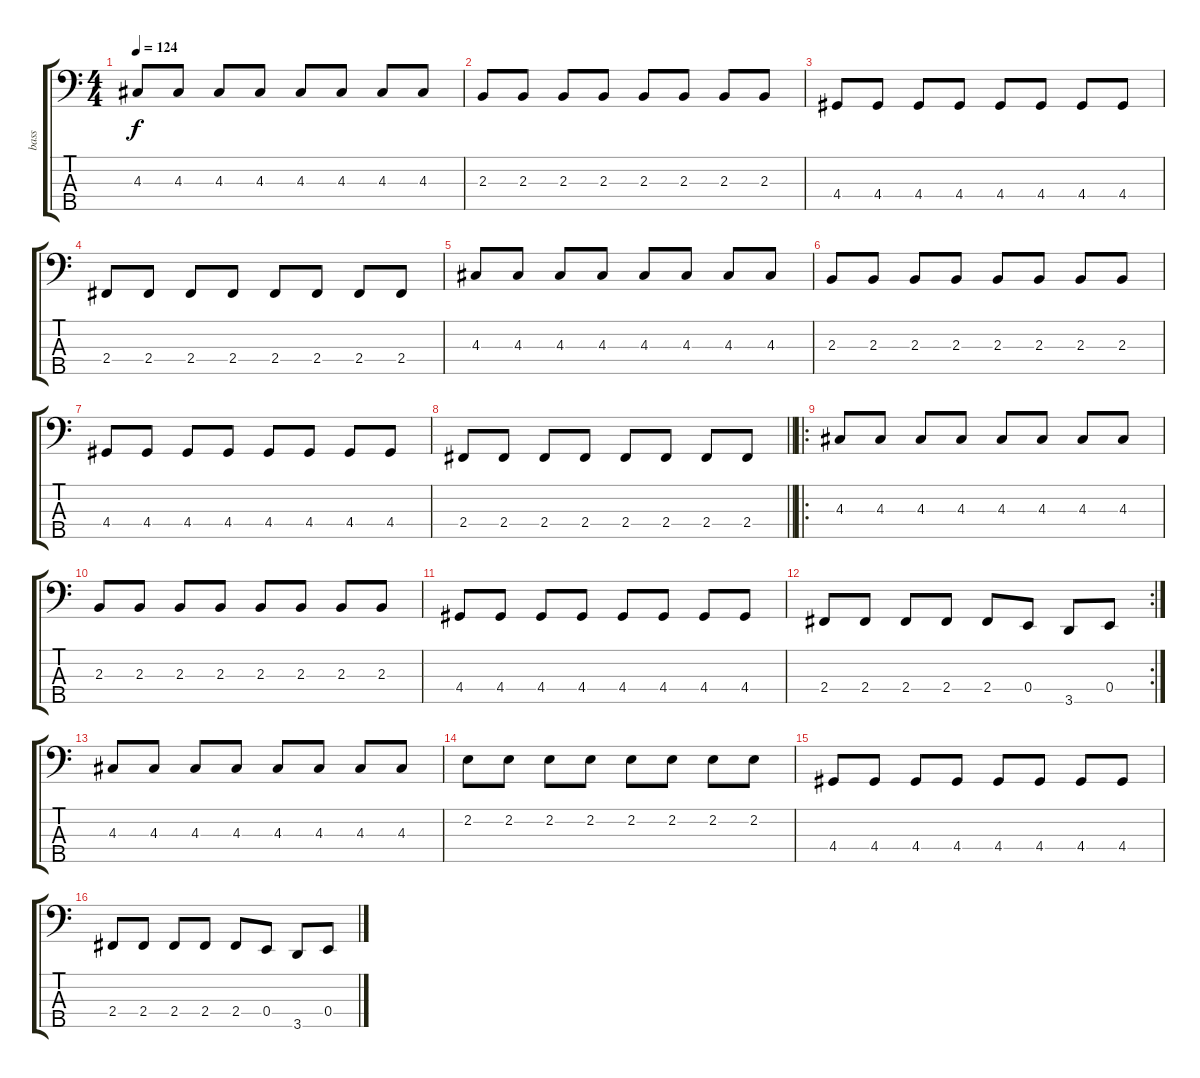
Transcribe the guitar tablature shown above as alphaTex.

\track ("bass" "bass") {instrument electricbasspick}
\staff {score tabs}
\tuning (G2 D2 A1 E1 B0) {hide}
\ts (4 4)
\tempo 124
\clef f4
\ks c
4.3.8{dy f} 4.3.8 4.3.8 4.3.8 4.3.8 4.3.8 4.3.8 4.3.8 |
2.3.8 2.3.8 2.3.8 2.3.8 2.3.8 2.3.8 2.3.8 2.3.8 |
4.4.8 4.4.8 4.4.8 4.4.8 4.4.8 4.4.8 4.4.8 4.4.8 |
2.4.8 2.4.8 2.4.8 2.4.8 2.4.8 2.4.8 2.4.8 2.4.8 |
4.3.8 4.3.8 4.3.8 4.3.8 4.3.8 4.3.8 4.3.8 4.3.8 |
2.3.8 2.3.8 2.3.8 2.3.8 2.3.8 2.3.8 2.3.8 2.3.8 |
4.4.8 4.4.8 4.4.8 4.4.8 4.4.8 4.4.8 4.4.8 4.4.8 |
\barLineRight lightlight
2.4.8 2.4.8 2.4.8 2.4.8 2.4.8 2.4.8 2.4.8 2.4.8 |
\ro
4.3.8 4.3.8 4.3.8 4.3.8 4.3.8 4.3.8 4.3.8 4.3.8 |
2.3.8 2.3.8 2.3.8 2.3.8 2.3.8 2.3.8 2.3.8 2.3.8 |
4.4.8 4.4.8 4.4.8 4.4.8 4.4.8 4.4.8 4.4.8 4.4.8 |
\rc 2
2.4.8 2.4.8 2.4.8 2.4.8 2.4.8 0.4.8 3.5.8 0.4.8 |
4.3.8 4.3.8 4.3.8 4.3.8 4.3.8 4.3.8 4.3.8 4.3.8 |
2.2.8 2.2.8 2.2.8 2.2.8 2.2.8 2.2.8 2.2.8 2.2.8 |
4.4.8 4.4.8 4.4.8 4.4.8 4.4.8 4.4.8 4.4.8 4.4.8 |
2.4.8 2.4.8 2.4.8 2.4.8 2.4.8 0.4.8 3.5.8 0.4.8
